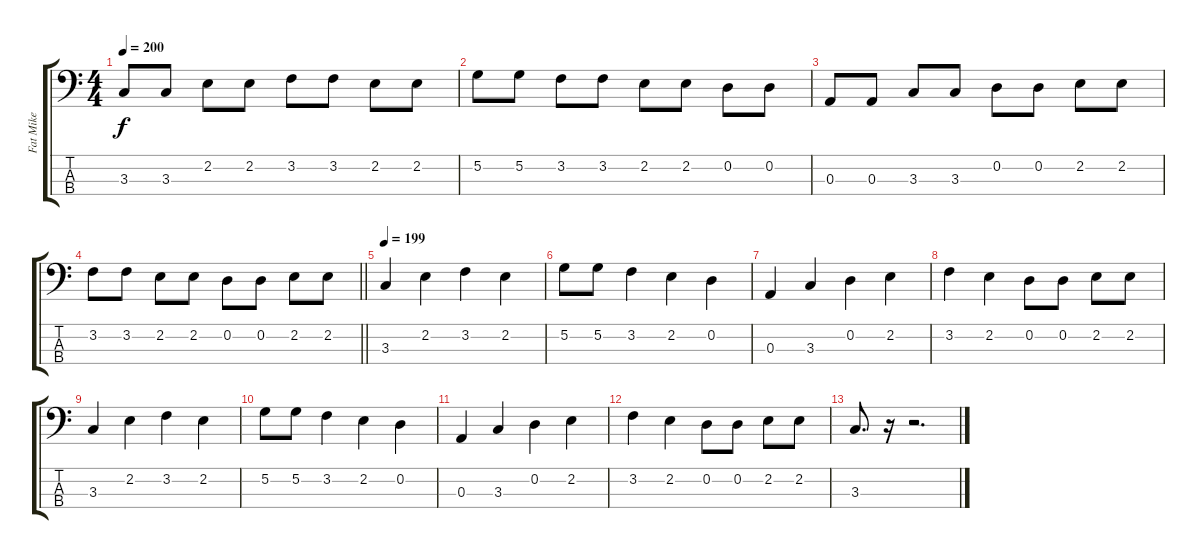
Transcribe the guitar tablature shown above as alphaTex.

\track ("Fat Mike" "Fat Mike") {instrument electricbasspick}
\staff {score tabs}
\tuning (G2 D2 A1 E1) {hide}
\ts (4 4)
\tempo 200
\clef f4
\ks c
3.3.8{dy f} 3.3.8 2.2.8 2.2.8 3.2.8 3.2.8 2.2.8 2.2.8 |
5.2.8 5.2.8 3.2.8 3.2.8 2.2.8 2.2.8 0.2.8 0.2.8 |
0.3.8 0.3.8 3.3.8 3.3.8 0.2.8 0.2.8 2.2.8 2.2.8 |
\barLineRight lightlight
3.2.8 3.2.8 2.2.8 2.2.8 0.2.8 0.2.8 2.2.8 2.2.8 |
\section ("" "")
\tempo 199
3.3.4 2.2.4 3.2.4 2.2.4 |
5.2.8 5.2.8 3.2.4 2.2.4 0.2.4 |
0.3.4 3.3.4 0.2.4 2.2.4 |
3.2.4 2.2.4 0.2.8 0.2.8 2.2.8 2.2.8 |
3.3.4 2.2.4 3.2.4 2.2.4 |
5.2.8 5.2.8 3.2.4 2.2.4 0.2.4 |
0.3.4 3.3.4 0.2.4 2.2.4 |
3.2.4 2.2.4 0.2.8 0.2.8 2.2.8 2.2.8 |
3.3.8{d} r.16 r.2{d}
